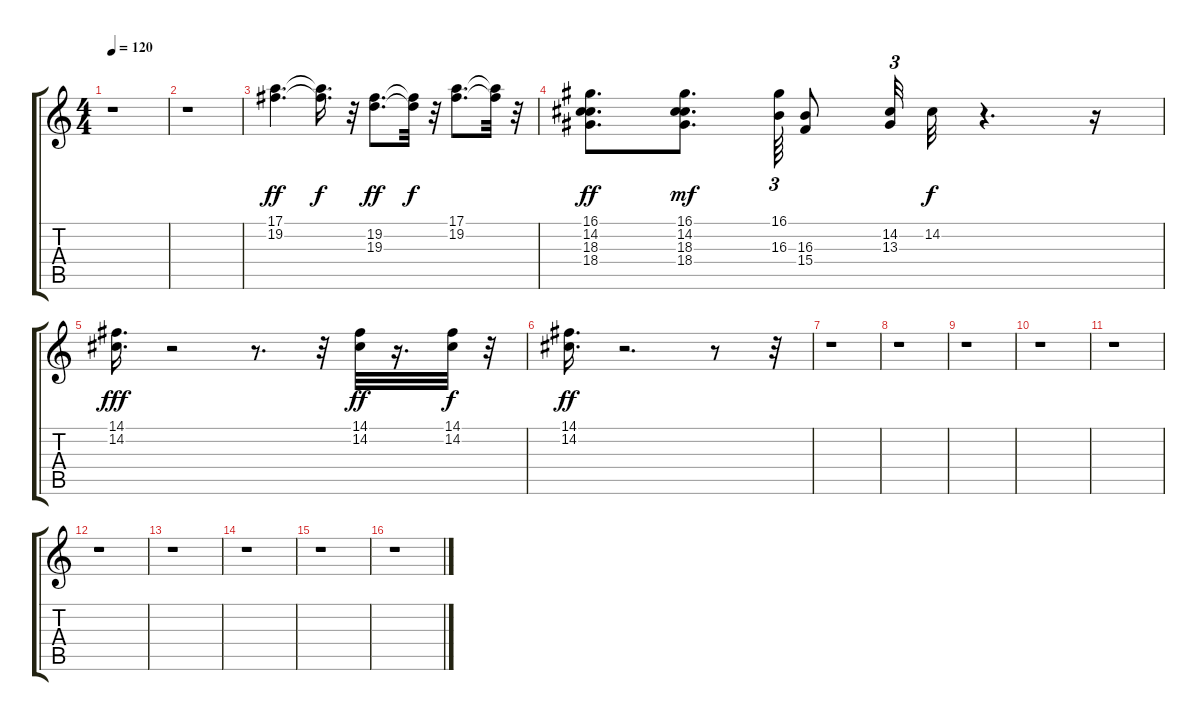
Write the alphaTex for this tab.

\track "" {instrument brasssection}
\staff {score tabs}
\tuning (E4 B3 G3 D3 A2 E2) {hide}
\ts (4 4)
\tempo 120
\clef g2
\ks c
r.1{dy f} |
r.1 |
(17.1 19.2).4{d dy ff} (17.1{t} 19.2{t}).16{d dy f} r.32 (19.2 19.3).8{d dy ff} (19.2{t} 19.3{t}).32{dy f} r.32 (17.1 19.2).8{d} (17.1{t} 19.2{t}).32 r.32 |
(16.1 14.2 18.3 18.4).8{d dy ff} (16.1 14.2 18.3 18.4).8{d dy mf} (16.1 16.3).64{tu (3 2)} (16.3 15.4).8 (14.2 13.3).32{tu (3 2)} 14.2.32{dy f} r.4{d} r.16 |
(14.1 14.2).16{d dy fff} r.2 r.8{d} r.32 (14.1 14.2).32{dy ff} r.16{d} (14.1 14.2).32{dy f} r.32 |
(14.1 14.2).16{d dy ff} r.2{d} r.8 r.32 |
r.1 |
r.1 |
r.1 |
r.1 |
r.1 |
r.1 |
r.1 |
r.1 |
r.1 |
r.1
